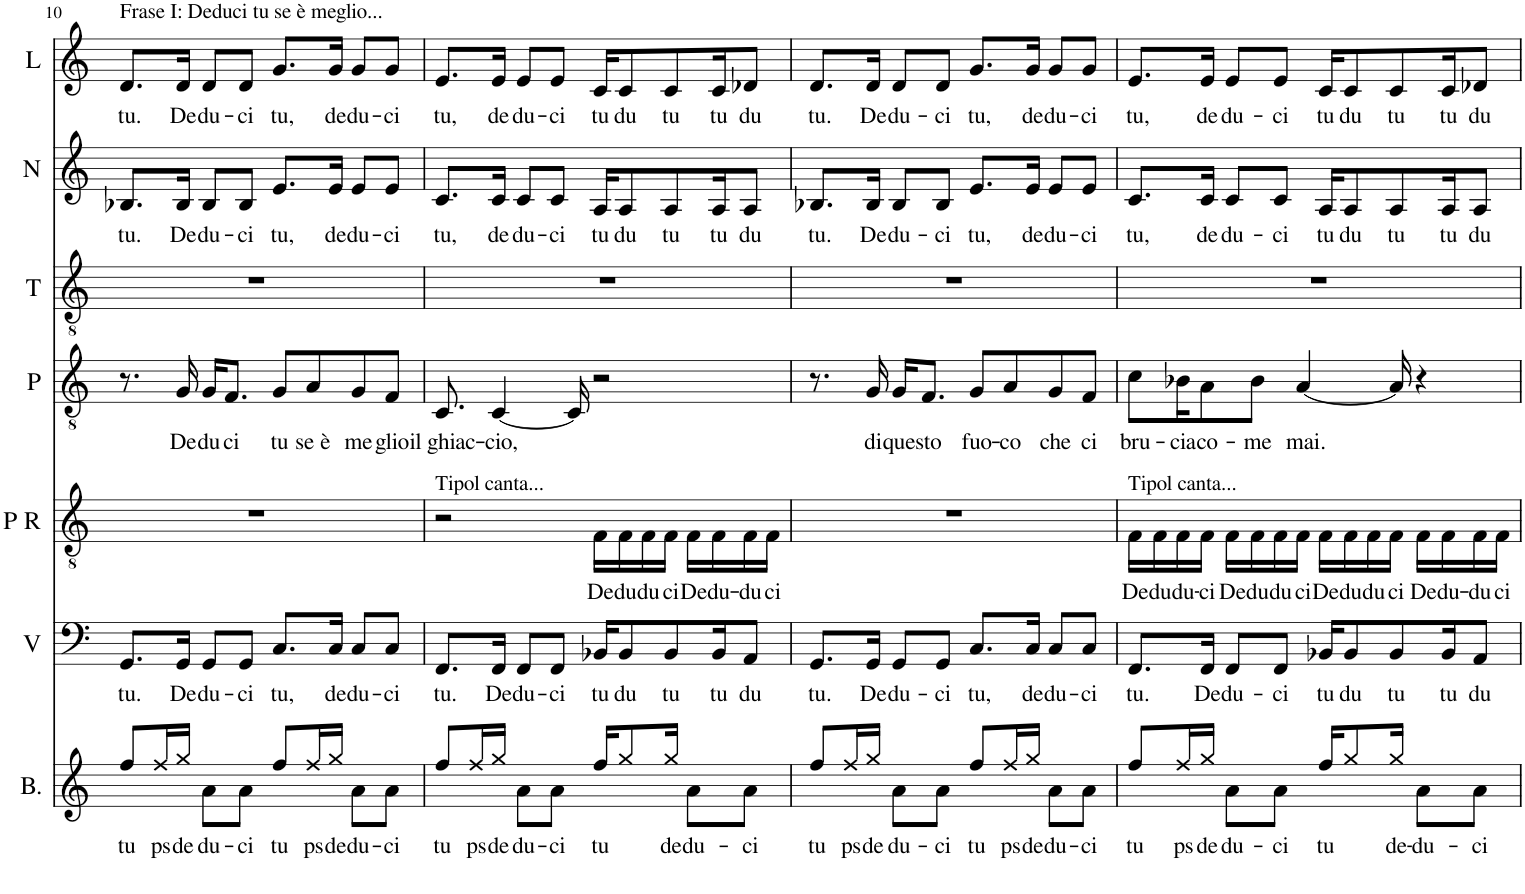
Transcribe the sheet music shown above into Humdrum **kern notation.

**kern	**text	**kern	**text	**kern	**text	**kern	**text	**kern	**kern	**text	**kern	**text
*part7	*part7	*part6	*part6	*part5	*part5	*part4	*part4	*part3	*part2	*part2	*part1	*part1
*staff7	*staff7	*staff6	*staff6	*staff5	*staff5	*staff4	*staff4	*staff3	*staff2	*staff2	*staff1	*staff1
*I"Bacco	*	*I"Viggo	*	*I"Parte  ritmica	*	*I"Patruk	*	*I"Tenor	*I"Natty	*	*I"Laval	*
*I'B.	*	*I'V	*	*I'P R	*	*I'P	*	*I'T	*I'N	*	*I'L	*
!!LO:PB:g=z
*clefG2	*	*clefF4	*	*clefGv2	*	*clefGv2	*	*clefGv2	*clefG2	*	*clefG2	*
*k[]	*	*k[]	*	*k[]	*	*k[]	*	*k[]	*k[]	*	*k[]	*
*M4/4	*	*M4/4	*	*M4/4	*	*M4/4	*	*M4/4	*M4/4	*	*M4/4	*
=10	=10	=10	=10	=10	=10	=10	=10	=10	=10	=10	=10	=10
!	!	!	!	!	!	!	!	!	!	!	!LO:TX:a:t=Frase I&colon; Deduci tu se è meglio...	!
!	!LO:LY:b	!	!LO:LY:b	!	!	!	!	!	!	!LO:LY:b	!	!LO:LY:b
8Rff/L	tu	8.GG/L	tu.	1r	.	8.r	.	1r	8.B-X/L	tu.	8.d/L	tu.
!	!LO:LY:b	!	!	!	!	!	!	!	!	!	!	!
16Rff/L	ps	.	.	.	.	.	.	.	.	.	.	.
!	!LO:LY:b	!	!LO:LY:b	!	!	!	!LO:LY:b	!	!	!LO:LY:b	!	!LO:LY:b
16Rgg/JJ	de-	16GG/Jk	De-	.	.	16G/	De-	.	16B-/Jk	De-	16d/Jk	De-
!	!LO:LY:b	!	!LO:LY:b	!	!	!	!LO:LY:b	!	!	!LO:LY:b	!	!LO:LY:b
8Ra\L	-du-	8GG/L	-du-	.	.	16G/KL	-du-	.	8B-/L	-du-	8d/L	-du-
!	!	!	!	!	!	!	!LO:LY:b	!	!	!	!	!
.	.	.	.	.	.	8.F/J	-ci	.	.	.	.	.
!	!LO:LY:b	!	!LO:LY:b	!	!	!	!	!	!	!LO:LY:b	!	!LO:LY:b
8Ra\J	-ci	8GG/J	-ci	.	.	.	.	.	8B-/J	-ci	8d/J	-ci
!	!LO:LY:b	!	!LO:LY:b	!	!	!	!LO:LY:b	!	!	!LO:LY:b	!	!LO:LY:b
8Rff/L	tu	8.C/L	tu,	.	.	8G/L	tu	.	8.e/L	tu,	8.g/L	tu,
!	!LO:LY:b	!	!	!	!	!	!LO:LY:b	!	!	!	!	!
16Rff/L	ps	.	.	.	.	8A/	se è	.	.	.	.	.
!	!LO:LY:b	!	!LO:LY:b	!	!	!	!	!	!	!LO:LY:b	!	!LO:LY:b
16Rgg/JJ	de-	16C/Jk	de-	.	.	.	.	.	16e/Jk	de-	16g/Jk	de-
!	!LO:LY:b	!	!LO:LY:b	!	!	!	!LO:LY:b	!	!	!LO:LY:b	!	!LO:LY:b
8Ra\L	-du-	8C/L	-du-	.	.	8G/	me-	.	8e/L	-du-	8g/L	-du-
!	!LO:LY:b	!	!LO:LY:b	!	!	!	!LO:LY:b	!	!	!LO:LY:b	!	!LO:LY:b
8Ra\J	-ci	8C/J	-ci	.	.	8F/J	-glio	.	8e/J	-ci	8g/J	-ci
=11	=11	=11	=11	=11	=11	=11	=11	=11	=11	=11	=11	=11
!	!	!	!	!LO:TX:a:t=Tipol canta...	!	!	!	!	!	!	!	!
!	!LO:LY:b	!	!LO:LY:b	!	!	!	!LO:LY:b	!	!	!LO:LY:b	!	!LO:LY:b
8Rff/L	tu	8.FF/L	tu.	2r	.	8.C/	il ghiac-	1r	8.c/L	tu,	8.e/L	tu,
!	!LO:LY:b	!	!	!	!	!	!	!	!	!	!	!
16Rff/L	ps	.	.	.	.	.	.	.	.	.	.	.
!	!LO:LY:b	!	!LO:LY:b	!	!	!	!LO:LY:b	!	!	!LO:LY:b	!	!LO:LY:b
16Rgg/JJ	de-	16FF/Jk	De-	.	.	[4C/	-cio,	.	16c/Jk	de-	16e/Jk	de-
!	!LO:LY:b	!	!LO:LY:b	!	!	!	!	!	!	!LO:LY:b	!	!LO:LY:b
8Ra\L	-du-	8FF/L	-du-	.	.	.	.	.	8c/L	-du-	8e/L	-du-
!	!LO:LY:b	!	!LO:LY:b	!	!	!	!	!	!	!LO:LY:b	!	!LO:LY:b
8Ra\J	-ci	8FF/J	-ci	.	.	.	.	.	8c/J	-ci	8e/J	-ci
.	.	.	.	.	.	16C/]	.	.	.	.	.	.
!	!LO:LY:b	!	!LO:LY:b	!	!LO:LY:b	!	!	!	!	!LO:LY:b	!	!LO:LY:b
16Rff/KL	tu	16BB-X/KL	tu	16RF\LL	De-	2r	.	.	16A/KL	tu	16c/KL	tu
!	!	!	!LO:LY:b	!	!LO:LY:b	!	!	!	!	!LO:LY:b	!	!LO:LY:b
8Rgg/	.	8BB-/	du	16RF\	-du-	.	.	.	8A/	du	8c/	du
!	!	!	!	!	!LO:LY:b	!	!	!	!	!	!	!
.	.	.	.	16RF\	-du-	.	.	.	.	.	.	.
!	!LO:LY:b	!	!LO:LY:b	!	!LO:LY:b	!	!	!	!	!LO:LY:b	!	!LO:LY:b
16Rgg/Jk	de-	8BB-/	tu	16RF\JJ	-ci	.	.	.	8A/	tu	8c/	tu
!	!LO:LY:b	!	!	!	!LO:LY:b	!	!	!	!	!	!	!
8Ra\L	-du-	.	.	16RF\LL	De-	.	.	.	.	.	.	.
!	!	!	!LO:LY:b	!	!LO:LY:b	!	!	!	!	!LO:LY:b	!	!LO:LY:b
.	.	16BB-/K	tu	16RF\	-du-	.	.	.	16A/K	tu	16c/K	tu
!	!LO:LY:b	!	!LO:LY:b	!	!LO:LY:b	!	!	!	!	!LO:LY:b	!	!LO:LY:b
8Ra\J	-ci	8AA/J	du	16RF\	-du-	.	.	.	8A/J	du	8d-X/J	du
!	!	!	!	!	!LO:LY:b	!	!	!	!	!	!	!
.	.	.	.	16RF\JJ	-ci	.	.	.	.	.	.	.
=12	=12	=12	=12	=12	=12	=12	=12	=12	=12	=12	=12	=12
!	!LO:LY:b	!	!LO:LY:b	!	!	!	!	!	!	!LO:LY:b	!	!LO:LY:b
8Rff/L	tu	8.GG/L	tu.	1r	.	8.r	.	1r	8.B-X/L	tu.	8.d/L	tu.
!	!LO:LY:b	!	!	!	!	!	!	!	!	!	!	!
16Rff/L	ps	.	.	.	.	.	.	.	.	.	.	.
!	!LO:LY:b	!	!LO:LY:b	!	!	!	!LO:LY:b	!	!	!LO:LY:b	!	!LO:LY:b
16Rgg/JJ	de-	16GG/Jk	De-	.	.	16G/	di	.	16B-/Jk	De-	16d/Jk	De-
!	!LO:LY:b	!	!LO:LY:b	!	!	!	!LO:LY:b	!	!	!LO:LY:b	!	!LO:LY:b
8Ra\L	-du-	8GG/L	-du-	.	.	16G/KL	que-	.	8B-/L	-du-	8d/L	-du-
!	!	!	!	!	!	!	!LO:LY:b	!	!	!	!	!
.	.	.	.	.	.	8.F/J	-sto	.	.	.	.	.
!	!LO:LY:b	!	!LO:LY:b	!	!	!	!	!	!	!LO:LY:b	!	!LO:LY:b
8Ra\J	-ci	8GG/J	-ci	.	.	.	.	.	8B-/J	-ci	8d/J	-ci
!	!LO:LY:b	!	!LO:LY:b	!	!	!	!LO:LY:b	!	!	!LO:LY:b	!	!LO:LY:b
8Rff/L	tu	8.C/L	tu,	.	.	8G/L	fuo-	.	8.e/L	tu,	8.g/L	tu,
!	!LO:LY:b	!	!	!	!	!	!LO:LY:b	!	!	!	!	!
16Rff/L	ps	.	.	.	.	8A/	-co	.	.	.	.	.
!	!LO:LY:b	!	!LO:LY:b	!	!	!	!	!	!	!LO:LY:b	!	!LO:LY:b
16Rgg/JJ	de-	16C/Jk	de-	.	.	.	.	.	16e/Jk	de-	16g/Jk	de-
!	!LO:LY:b	!	!LO:LY:b	!	!	!	!LO:LY:b	!	!	!LO:LY:b	!	!LO:LY:b
8Ra\L	-du-	8C/L	-du-	.	.	8G/	che	.	8e/L	-du-	8g/L	-du-
!	!LO:LY:b	!	!LO:LY:b	!	!	!	!LO:LY:b	!	!	!LO:LY:b	!	!LO:LY:b
8Ra\J	-ci	8C/J	-ci	.	.	8F/J	ci	.	8e/J	-ci	8g/J	-ci
=13	=13	=13	=13	=13	=13	=13	=13	=13	=13	=13	=13	=13
!	!	!	!	!LO:TX:a:t=Tipol canta...	!	!	!	!	!	!	!	!
!	!LO:LY:b	!	!LO:LY:b	!	!LO:LY:b	!	!LO:LY:b	!	!	!LO:LY:b	!	!LO:LY:b
8Rff/L	tu	8.FF/L	tu.	16RF\LL	De-	8c\L	bru-	1r	8.c/L	tu,	8.e/L	tu,
!	!	!	!	!	!LO:LY:b	!	!	!	!	!	!	!
.	.	.	.	16RF\	-du-	.	.	.	.	.	.	.
!	!LO:LY:b	!	!	!	!LO:LY:b	!	!LO:LY:b	!	!	!	!	!
16Rff/L	ps	.	.	16RF\	-du-	16B-X\K	-cia	.	.	.	.	.
!	!LO:LY:b	!	!LO:LY:b	!	!LO:LY:b	!	!LO:LY:b	!	!	!LO:LY:b	!	!LO:LY:b
16Rgg/JJ	de-	16FF/Jk	De-	16RF\JJ	-ci	8A\	co-	.	16c/Jk	de-	16e/Jk	de-
!	!LO:LY:b	!	!LO:LY:b	!	!LO:LY:b	!	!	!	!	!LO:LY:b	!	!LO:LY:b
8Ra\L	-du-	8FF/L	-du-	16RF\LL	De-	.	.	.	8c/L	-du-	8e/L	-du-
!	!	!	!	!	!LO:LY:b	!	!LO:LY:b	!	!	!	!	!
.	.	.	.	16RF\	-du-	8B-\J	-me	.	.	.	.	.
!	!LO:LY:b	!	!LO:LY:b	!	!LO:LY:b	!	!	!	!	!LO:LY:b	!	!LO:LY:b
8Ra\J	-ci	8FF/J	-ci	16RF\	-du-	.	.	.	8c/J	-ci	8e/J	-ci
!	!	!	!	!	!LO:LY:b	!	!LO:LY:b	!	!	!	!	!
.	.	.	.	16RF\JJ	-ci	[4A/	mai.	.	.	.	.	.
!	!LO:LY:b	!	!LO:LY:b	!	!LO:LY:b	!	!	!	!	!LO:LY:b	!	!LO:LY:b
16Rff/KL	tu	16BB-X/KL	tu	16RF\LL	De-	.	.	.	16A/KL	tu	16c/KL	tu
!	!	!	!LO:LY:b	!	!LO:LY:b	!	!	!	!	!LO:LY:b	!	!LO:LY:b
8Rgg/	.	8BB-/	du	16RF\	-du-	.	.	.	8A/	du	8c/	du
!	!	!	!	!	!LO:LY:b	!	!	!	!	!	!	!
.	.	.	.	16RF\	-du-	.	.	.	.	.	.	.
!	!LO:LY:b	!	!LO:LY:b	!	!LO:LY:b	!	!	!	!	!LO:LY:b	!	!LO:LY:b
16Rgg/Jk	de-	8BB-/	tu	16RF\JJ	-ci	16A/]	.	.	8A/	tu	8c/	tu
!	!LO:LY:b	!	!	!	!LO:LY:b	!	!	!	!	!	!	!
8Ra\L	-du-	.	.	16RF\LL	De-	4r	.	.	.	.	.	.
!	!	!	!LO:LY:b	!	!LO:LY:b	!	!	!	!	!LO:LY:b	!	!LO:LY:b
.	.	16BB-/K	tu	16RF\	-du-	.	.	.	16A/K	tu	16c/K	tu
!	!LO:LY:b	!	!LO:LY:b	!	!LO:LY:b	!	!	!	!	!LO:LY:b	!	!LO:LY:b
8Ra\J	-ci	8AA/J	du	16RF\	-du-	.	.	.	8A/J	du	8d-X/J	du
!	!	!	!	!	!LO:LY:b	!	!	!	!	!	!	!
.	.	.	.	16RF\JJ	-ci	.	.	.	.	.	.	.
=	=	=	=	=	=	=	=	=	=	=	=	=
*-	*-	*-	*-	*-	*-	*-	*-	*-	*-	*-	*-	*-
